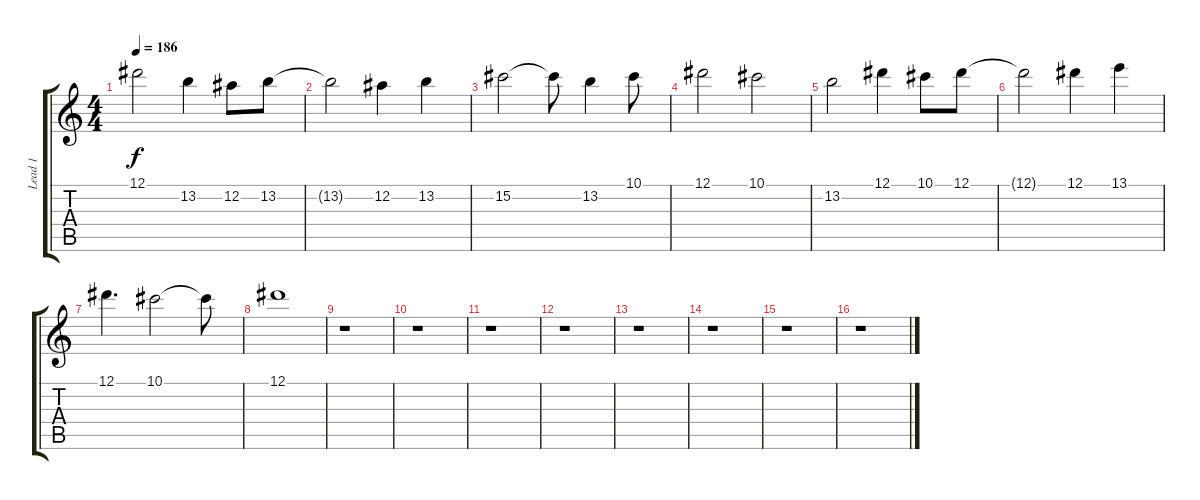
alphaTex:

\track ("Lead 1" "Lead 1") {instrument distortionguitar}
\staff {score tabs}
\tuning (Eb4 Bb3 Gb3 Db3 Ab2 Eb2) {hide}
\ts (4 4)
\tempo 186
\clef g2
\ks c
12.1.2{dy f} 13.2.4 12.2.8 13.2.8 |
13.2{t}.2 12.2.4 13.2.4 |
15.2.2 15.2{t}.8 13.2.4 10.1.8 |
12.1.2 10.1.2 |
13.2.2 12.1.4 10.1.8 12.1.8 |
12.1{t}.2 12.1.4 13.1.4 |
12.1.4{d} 10.1.2 10.1{t}.8 |
12.1.1 |
r.1 |
r.1 |
r.1 |
r.1 |
r.1 |
r.1 |
r.1 |
r.1
